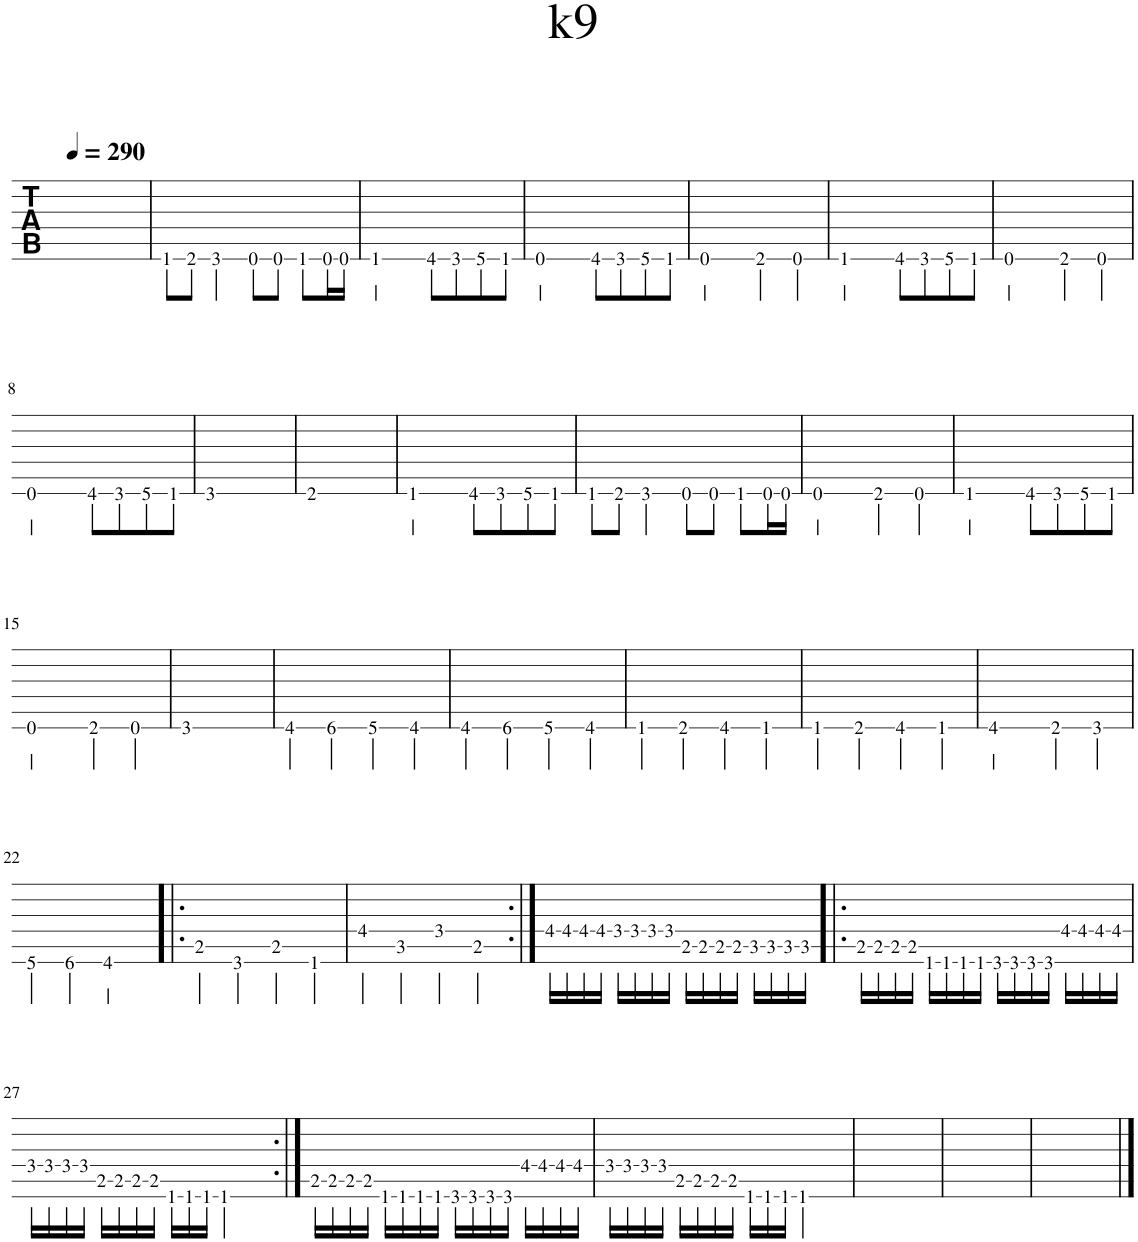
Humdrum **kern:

**kern
*part1
*staff1
*I"Guitar
*I'Guit.
*stria6
*
*k[]
*M4/4
*MM290
=1
1r
=2
8FF\L
8FF#\J
4GG\
8EE\L
8EE\J
8FF\L
16EE\L
16EE\JJ
=3
2FF\
8GG#\L
8GG\
8AA\
8FF\J
=4
2EE\
8GG#\L
8GG\
8AA\
8FF\J
=5
2EE\
4FF#\
4EE\
=6
2FF\
8GG#\L
8GG\
8AA\
8FF\J
=7
2EE\
4FF#\
4EE\
!!LO:LB:g=z
=8
2EE\
8GG#\L
8GG\
8AA\
8FF\J
=9
1GG
=10
1FF#
=11
2FF\
8GG#\L
8GG\
8AA\
8FF\J
=12
8FF\L
8FF#\J
4GG\
8EE\L
8EE\J
8FF\L
16EE\L
16EE\JJ
=13
2EE\
4FF#\
4EE\
=14
2FF\
8GG#\L
8GG\
8AA\
8FF\J
!!LO:LB:g=z
=15
2EE\
4FF#\
4EE\
=16
1GG
=17
4GG#\
4BB-\
4AA\
4GG#\
=18
4GG#\
4BB-\
4AA\
4GG#\
=19
4FF\
4FF#\
4GG#\
4FF\
=20
4FF\
4FF#\
4GG#\
4FF\
=21
2GG#\
4FF#\
4GG\
!!LO:LB:g=z
=22
4AA\
4BB-\
2GG#\
=23!|:
4BB\
4GG\
4BB\
4FF\
=24
4F#\
4C\
4F\
4BB\
=25:|!
16F#\LL
16F#\
16F#\
16F#\JJ
16F\LL
16F\
16F\
16F\JJ
16BB\LL
16BB\
16BB\
16BB\JJ
16C\LL
16C\
16C\
16C\JJ
=26!|:
16BB\LL
16BB\
16BB\
16BB\JJ
16FF\LL
16FF\
16FF\
16FF\JJ
16GG\LL
16GG\
16GG\
16GG\JJ
16F#\LL
16F#\
16F#\
16F#\JJ
!!LO:LB:g=z
=27
16F\LL
16F\
16F\
16F\JJ
16BB\LL
16BB\
16BB\
16BB\JJ
16FF\LL
16FF\
16FF\JJ
4FF\
16r
=28:|!
16BB\LL
16BB\
16BB\
16BB\JJ
16FF\LL
16FF\
16FF\
16FF\JJ
16GG\LL
16GG\
16GG\
16GG\JJ
16F#\LL
16F#\
16F#\
16F#\JJ
=29
16F\LL
16F\
16F\
16F\JJ
16BB\LL
16BB\
16BB\
16BB\JJ
16FF\LL
16FF\
16FF\JJ
4FF\
16r
=30
1r
=31
1r
=32
1r
==
*-
